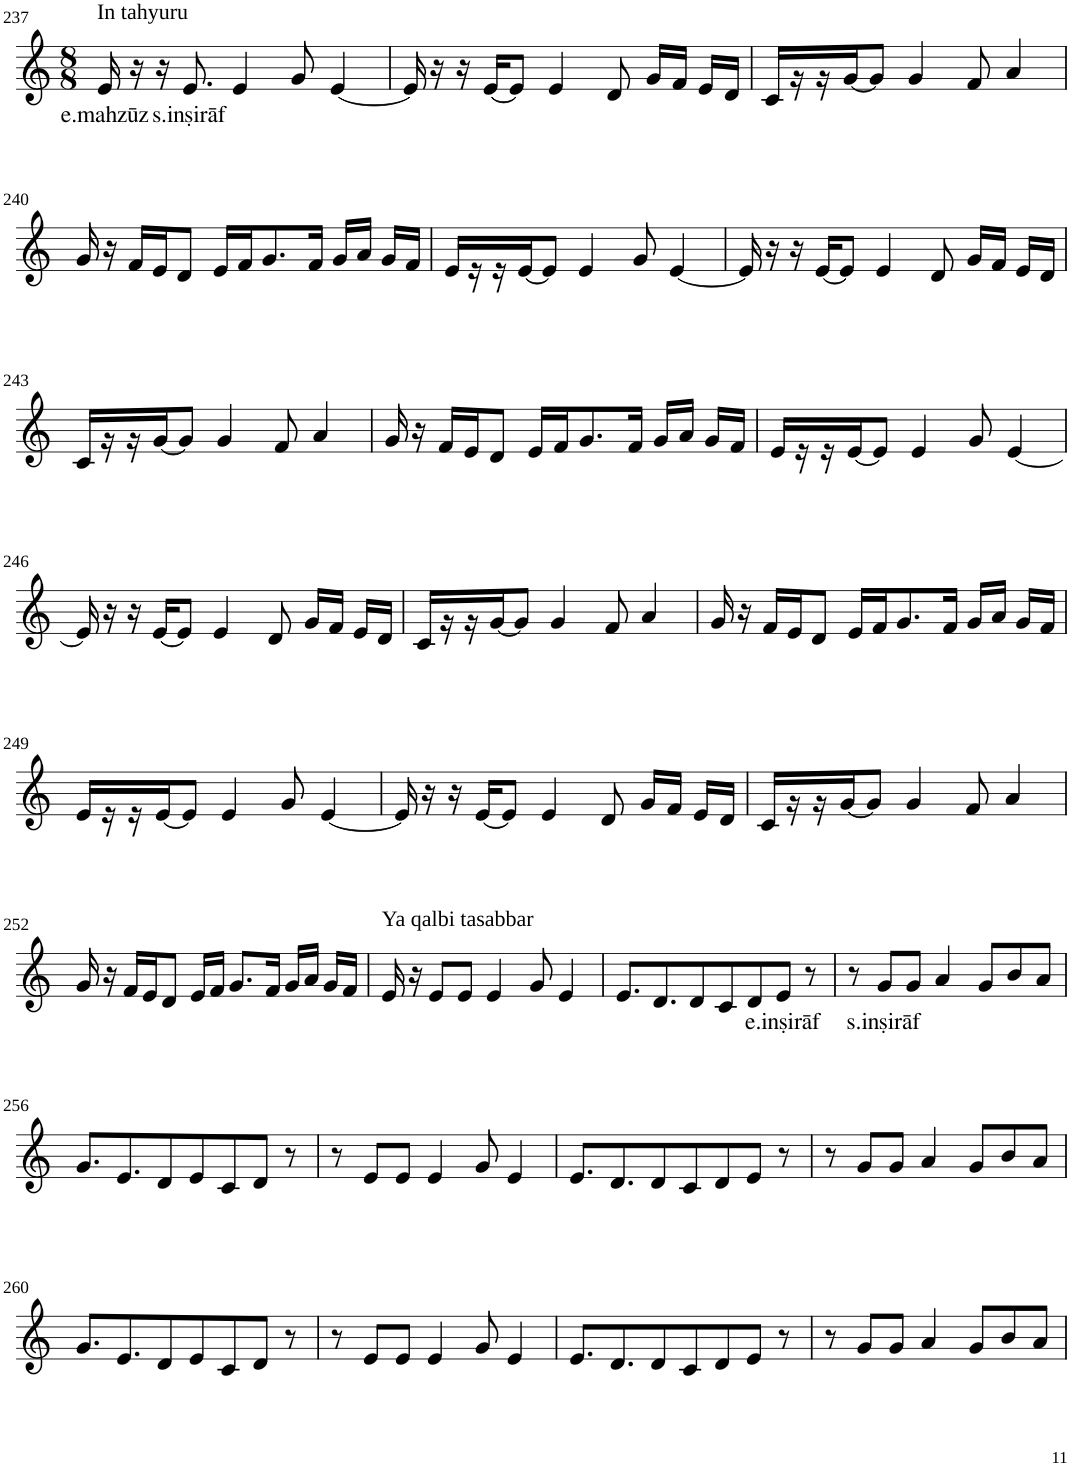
**kern	**text
*part1	*part1
*staff1	*staff1
*I"Violin	*
!!LO:PB:g=z
*clefG2	*
*k[]	*
*M8/8	*
=237	=237
!LO:TX:a:t=In tahyuru	!
!	!LO:LY:b
16e/	e.mahzūz
16r	.
16r	.
!	!LO:LY:b
8.e/	s.inṣirāf
4e/	.
8g/	.
[4e/	.
=238	=238
16e/]	.
16r	.
16r	.
[16e/KL	.
8e/J]	.
4e/	.
8d/	.
16g/LL	.
16f/JJ	.
16e/LL	.
16d/JJ	.
=239	=239
16c/LL	.
16r	.
16r	.
[16g/J	.
8g/J]	.
4g/	.
8f/	.
4a/	.
!!LO:LB:g=z
=240	=240
16g/	.
16r	.
16f/LL	.
16e/J	.
8d/J	.
16e/LL	.
16f/J	.
8.g/	.
16f/Jk	.
16g/LL	.
16a/JJ	.
16g/LL	.
16f/JJ	.
=241	=241
16e/LL	.
16r	.
16r	.
[16e/J	.
8e/J]	.
4e/	.
8g/	.
[4e/	.
=242	=242
16e/]	.
16r	.
16r	.
[16e/KL	.
8e/J]	.
4e/	.
8d/	.
16g/LL	.
16f/JJ	.
16e/LL	.
16d/JJ	.
!!LO:LB:g=z
=243	=243
16c/LL	.
16r	.
16r	.
[16g/J	.
8g/J]	.
4g/	.
8f/	.
4a/	.
=244	=244
16g/	.
16r	.
16f/LL	.
16e/J	.
8d/J	.
16e/LL	.
16f/J	.
8.g/	.
16f/Jk	.
16g/LL	.
16a/JJ	.
16g/LL	.
16f/JJ	.
=245	=245
16e/LL	.
16r	.
16r	.
[16e/J	.
8e/J]	.
4e/	.
8g/	.
[4e/	.
!!LO:LB:g=z
=246	=246
16e/]	.
16r	.
16r	.
[16e/KL	.
8e/J]	.
4e/	.
8d/	.
16g/LL	.
16f/JJ	.
16e/LL	.
16d/JJ	.
=247	=247
16c/LL	.
16r	.
16r	.
[16g/J	.
8g/J]	.
4g/	.
8f/	.
4a/	.
=248	=248
16g/	.
16r	.
16f/LL	.
16e/J	.
8d/J	.
16e/LL	.
16f/J	.
8.g/	.
16f/Jk	.
16g/LL	.
16a/JJ	.
16g/LL	.
16f/JJ	.
!!LO:LB:g=z
=249	=249
16e/LL	.
16r	.
16r	.
[16e/J	.
8e/J]	.
4e/	.
8g/	.
[4e/	.
=250	=250
16e/]	.
16r	.
16r	.
[16e/KL	.
8e/J]	.
4e/	.
8d/	.
16g/LL	.
16f/JJ	.
16e/LL	.
16d/JJ	.
=251	=251
16c/LL	.
16r	.
16r	.
[16g/J	.
8g/J]	.
4g/	.
8f/	.
4a/	.
!!LO:LB:g=z
=252	=252
16g/	.
16r	.
16f/LL	.
16e/J	.
8d/J	.
16e/LL	.
16f/JJ	.
8.g/L	.
16f/Jk	.
16g/LL	.
16a/JJ	.
16g/LL	.
16f/JJ	.
=253	=253
!LO:TX:a:t=Ya qalbi tasabbar	!
16e/	.
16r	.
8e/L	.
8e/J	.
4e/	.
8g/	.
4e/	.
=254	=254
8.e/L	.
8.d/	.
8d/	.
8c/	.
8d/	.
!	!LO:LY:b
8e/J	e.inṣirāf
8r	.
=255	=255
8r	.
!	!LO:LY:b
8g/L	s.inṣirāf
8g/J	.
4a/	.
8g/L	.
8b/	.
8a/J	.
!!LO:LB:g=z
=256	=256
8.g/L	.
8.e/	.
8d/	.
8e/	.
8c/	.
8d/J	.
8r	.
=257	=257
8r	.
8e/L	.
8e/J	.
4e/	.
8g/	.
4e/	.
=258	=258
8.e/L	.
8.d/	.
8d/	.
8c/	.
8d/	.
8e/J	.
8r	.
=259	=259
8r	.
8g/L	.
8g/J	.
4a/	.
8g/L	.
8b/	.
8a/J	.
!!LO:LB:g=z
=260	=260
8.g/L	.
8.e/	.
8d/	.
8e/	.
8c/	.
8d/J	.
8r	.
=261	=261
8r	.
8e/L	.
8e/J	.
4e/	.
8g/	.
4e/	.
=262	=262
8.e/L	.
8.d/	.
8d/	.
8c/	.
8d/	.
8e/J	.
8r	.
=263	=263
8r	.
8g/L	.
8g/J	.
4a/	.
8g/L	.
8b/	.
8a/J	.
=	=
*-	*-
